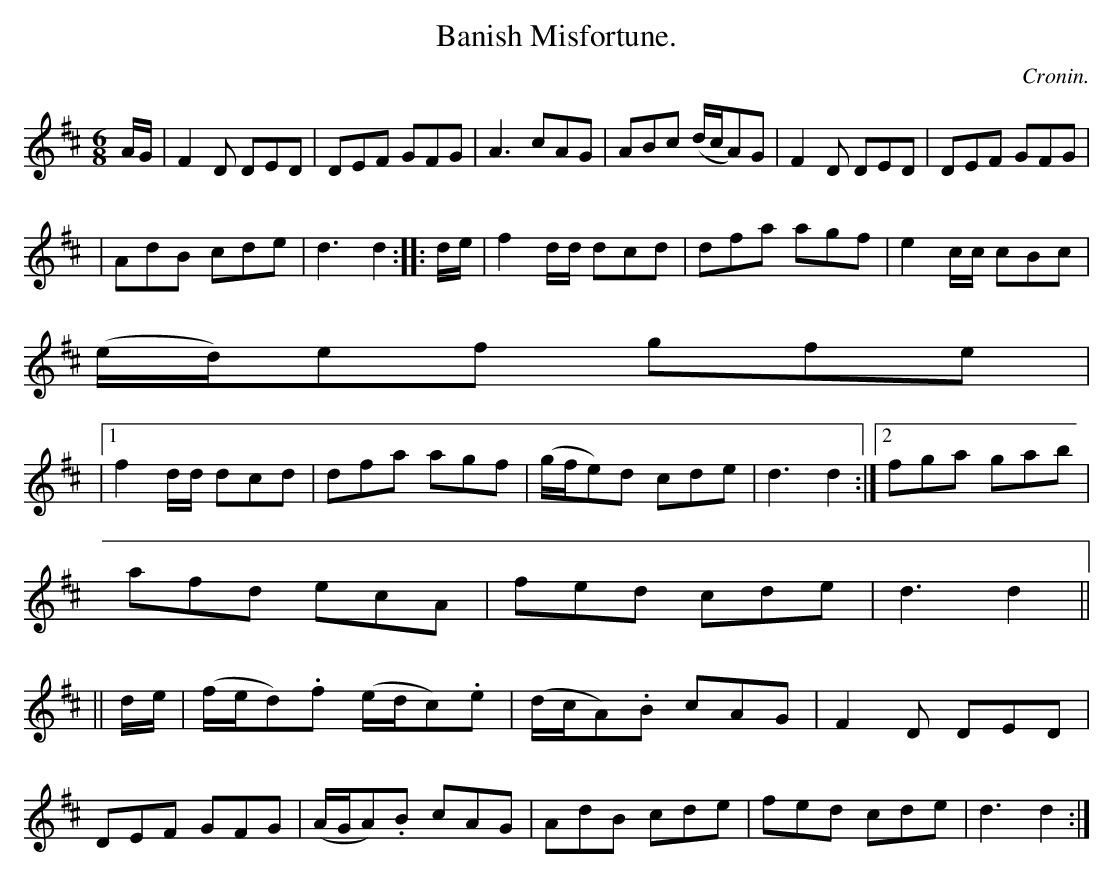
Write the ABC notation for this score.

X:1
T: Banish Misfortune.
C: Cronin.
M: 6/8
K: D
A/G/|F2 D DED|DEF GFG|A3 cAG|ABc (d/c/A)G|F2 D DED|DEF GFG|
|AdB cde|d3 d2::d/e/|f2 d/d/ dcd|dfa agf|e2 c/c/ cBc|
(e/d/)ef gfe|
|[1 f2 d/d/ dcd|dfa agf|(g/f/e)d cde|d3 d2:|[2 fga gab|
afd ecA|fed cde|d3 d2||
||d/e/|(f/e/d).f (e/d/c).e|(d/c/A).B cAG|F2 D DED|
DEF GFG|(A/G/A).B cAG|AdB cde|fed cde|d3 d2:|
